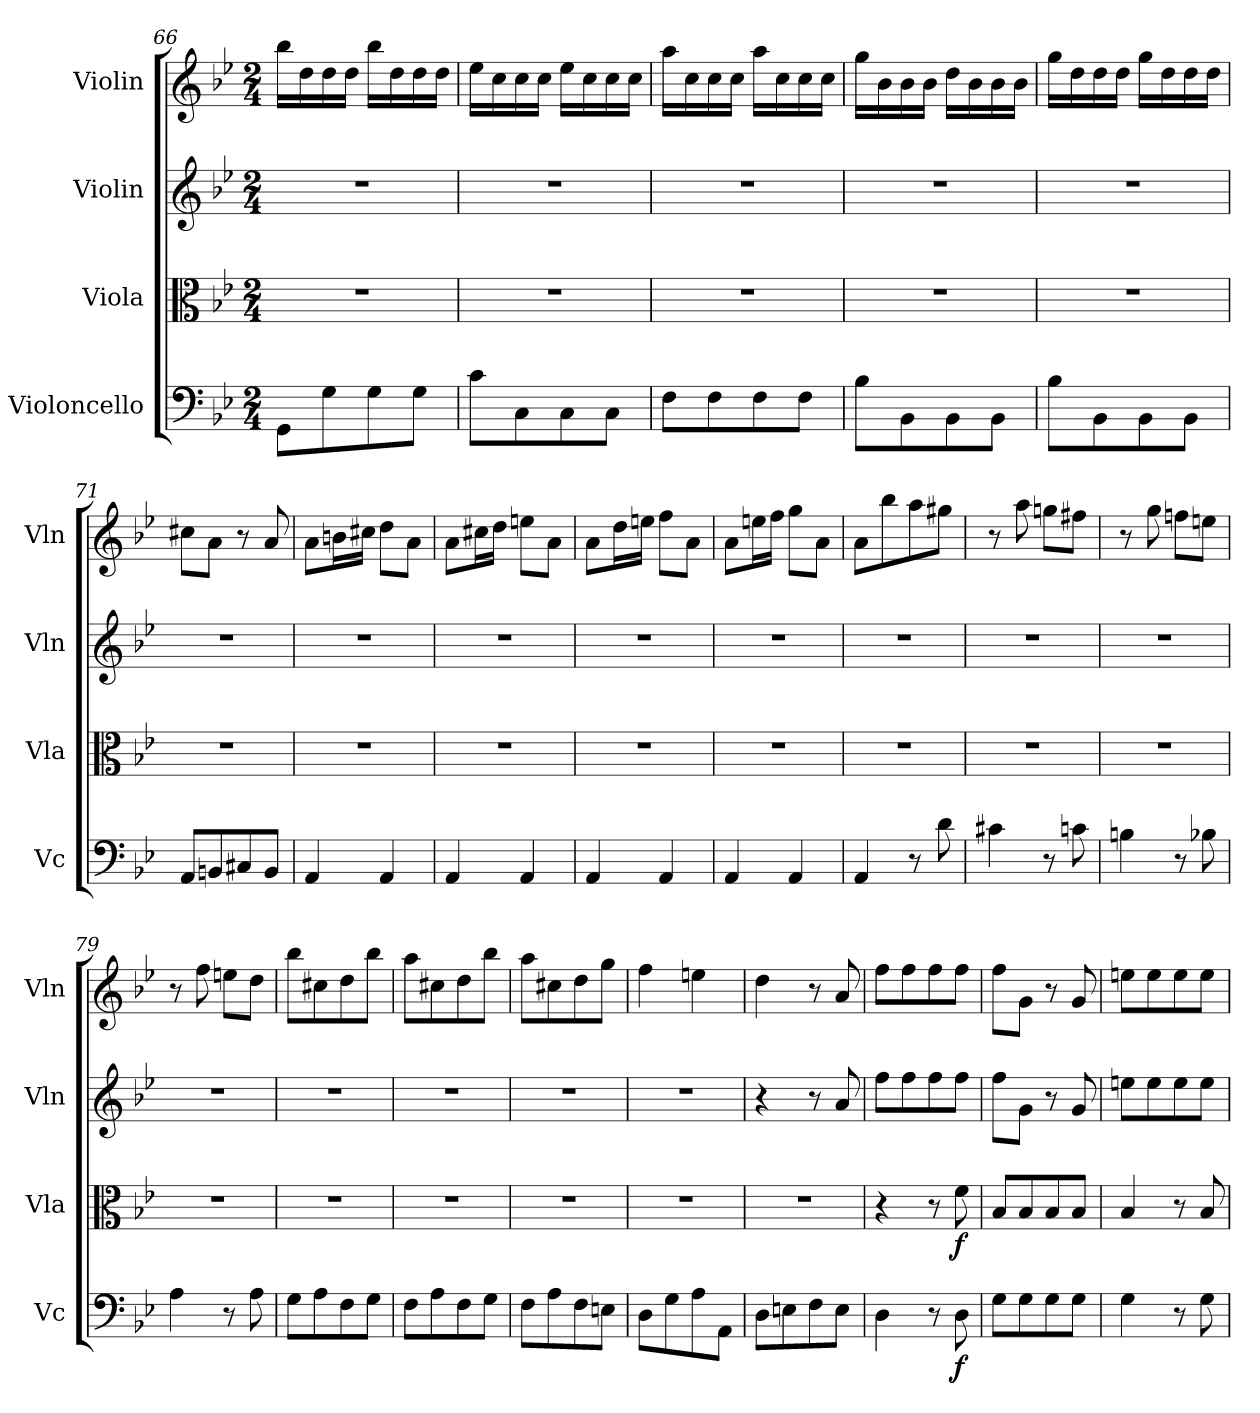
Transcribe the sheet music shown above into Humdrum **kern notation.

**kern	**dynam	**kern	**dynam	**kern	**kern
*part4	*part4	*part3	*part3	*part2	*part1
*staff4	*staff4	*staff3	*staff3	*staff2	*staff1
*I"Violoncello	*	*I"Viola	*	*I"Violin	*I"Violin
*I'Vc	*	*I'Vla	*	*I'Vln	*I'Vln
*clefF4	*	*clefC3	*	*clefG2	*clefG2
*k[b-e-]	*	*k[b-e-]	*	*k[b-e-]	*k[b-e-]
*M2/4	*	*M2/4	*	*M2/4	*M2/4
=66	=66	=66	=66	=66	=66
8GG\L	.	2r	.	2r	16bb-\LL
.	.	.	.	.	16dd\
8G\	.	.	.	.	16dd\
.	.	.	.	.	16dd\JJ
8G\	.	.	.	.	16bb-\LL
.	.	.	.	.	16dd\
8G\J	.	.	.	.	16dd\
.	.	.	.	.	16dd\JJ
=67	=67	=67	=67	=67	=67
8c\L	.	2r	.	2r	16ee-\LL
.	.	.	.	.	16cc\
8C\	.	.	.	.	16cc\
.	.	.	.	.	16cc\JJ
8C\	.	.	.	.	16ee-\LL
.	.	.	.	.	16cc\
8C\J	.	.	.	.	16cc\
.	.	.	.	.	16cc\JJ
=68	=68	=68	=68	=68	=68
8F\L	.	2r	.	2r	16aa\LL
.	.	.	.	.	16cc\
8F\	.	.	.	.	16cc\
.	.	.	.	.	16cc\JJ
8F\	.	.	.	.	16aa\LL
.	.	.	.	.	16cc\
8F\J	.	.	.	.	16cc\
.	.	.	.	.	16cc\JJ
=69	=69	=69	=69	=69	=69
8B-\L	.	2r	.	2r	16gg\LL
.	.	.	.	.	16b-\
8BB-\	.	.	.	.	16b-\
.	.	.	.	.	16b-\JJ
8BB-\	.	.	.	.	16dd\LL
.	.	.	.	.	16b-\
8BB-\J	.	.	.	.	16b-\
.	.	.	.	.	16b-\JJ
=70	=70	=70	=70	=70	=70
8B-\L	.	2r	.	2r	16gg\LL
.	.	.	.	.	16dd\
8BB-\	.	.	.	.	16dd\
.	.	.	.	.	16dd\JJ
8BB-\	.	.	.	.	16gg\LL
.	.	.	.	.	16dd\
8BB-\J	.	.	.	.	16dd\
.	.	.	.	.	16dd\JJ
=71	=71	=71	=71	=71	=71
8AA/L	.	2r	.	2r	8cc#X\L
8BBn/	.	.	.	.	8a\J
8C#X/	.	.	.	.	8r
8BB/J	.	.	.	.	8a/
=72	=72	=72	=72	=72	=72
4AA/	.	2r	.	2r	8a\L
.	.	.	.	.	16bn\L
.	.	.	.	.	16cc#X\JJ
4AA/	.	.	.	.	8dd\L
.	.	.	.	.	8a\J
=73	=73	=73	=73	=73	=73
4AA/	.	2r	.	2r	8a\L
.	.	.	.	.	16cc#X\L
.	.	.	.	.	16dd\JJ
4AA/	.	.	.	.	8een\L
.	.	.	.	.	8a\J
=74	=74	=74	=74	=74	=74
4AA/	.	2r	.	2r	8a\L
.	.	.	.	.	16dd\L
.	.	.	.	.	16een\JJ
4AA/	.	.	.	.	8ff\L
.	.	.	.	.	8a\J
=75	=75	=75	=75	=75	=75
4AA/	.	2r	.	2r	8a\L
.	.	.	.	.	16een\L
.	.	.	.	.	16ff\JJ
4AA/	.	.	.	.	8gg\L
.	.	.	.	.	8a\J
=76	=76	=76	=76	=76	=76
4AA/	.	2r	.	2r	8a\L
.	.	.	.	.	8bb-\
8r	.	.	.	.	8aa\
8d\	.	.	.	.	8gg#X\J
=77	=77	=77	=77	=77	=77
4c#X\	.	2r	.	2r	8r
.	.	.	.	.	8aa\
8r	.	.	.	.	8ggn\L
8cn\	.	.	.	.	8ff#X\J
=78	=78	=78	=78	=78	=78
4Bn\	.	2r	.	2r	8r
.	.	.	.	.	8gg\
8r	.	.	.	.	8ffn\L
8B-X\	.	.	.	.	8een\J
=79	=79	=79	=79	=79	=79
4A\	.	2r	.	2r	8r
.	.	.	.	.	8ff\
8r	.	.	.	.	8een\L
8A\	.	.	.	.	8dd\J
=80	=80	=80	=80	=80	=80
8G\L	.	2r	.	2r	8bb-\L
8A\	.	.	.	.	8cc#X\
8F\	.	.	.	.	8dd\
8G\J	.	.	.	.	8bb-\J
=81	=81	=81	=81	=81	=81
8F\L	.	2r	.	2r	8aa\L
8A\	.	.	.	.	8cc#X\
8F\	.	.	.	.	8dd\
8G\J	.	.	.	.	8bb-\J
=82	=82	=82	=82	=82	=82
8F\L	.	2r	.	2r	8aa\L
8A\	.	.	.	.	8cc#X\
8F\	.	.	.	.	8dd\
8En\J	.	.	.	.	8gg\J
=83	=83	=83	=83	=83	=83
8D\L	.	2r	.	2r	4ff\
8G\	.	.	.	.	.
8A\	.	.	.	.	4een\
8AA\J	.	.	.	.	.
=84	=84	=84	=84	=84	=84
8D\L	.	2r	.	4r	4dd\
8En\	.	.	.	.	.
8F\	.	.	.	8r	8r
8E\J	.	.	.	8a/	8a/
=85	=85	=85	=85	=85	=85
4D\	.	4r	.	8ff\L	8ff\L
.	.	.	.	8ff\	8ff\
8r	.	8r	.	8ff\	8ff\
8D\	f	8f\	f	8ff\J	8ff\J
=86	=86	=86	=86	=86	=86
8G\L	.	8B-/L	.	8ff\L	8ff\L
8G\	.	8B-/	.	8g\J	8g\J
8G\	.	8B-/	.	8r	8r
8G\J	.	8B-/J	.	8g/	8g/
=87	=87	=87	=87	=87	=87
4G\	.	4B-/	.	8een\L	8een\L
.	.	.	.	8ee\	8ee\
8r	.	8r	.	8ee\	8ee\
8G\	.	8B-/	.	8ee\J	8ee\J
=	=	=	=	=	=
*-	*-	*-	*-	*-	*-
